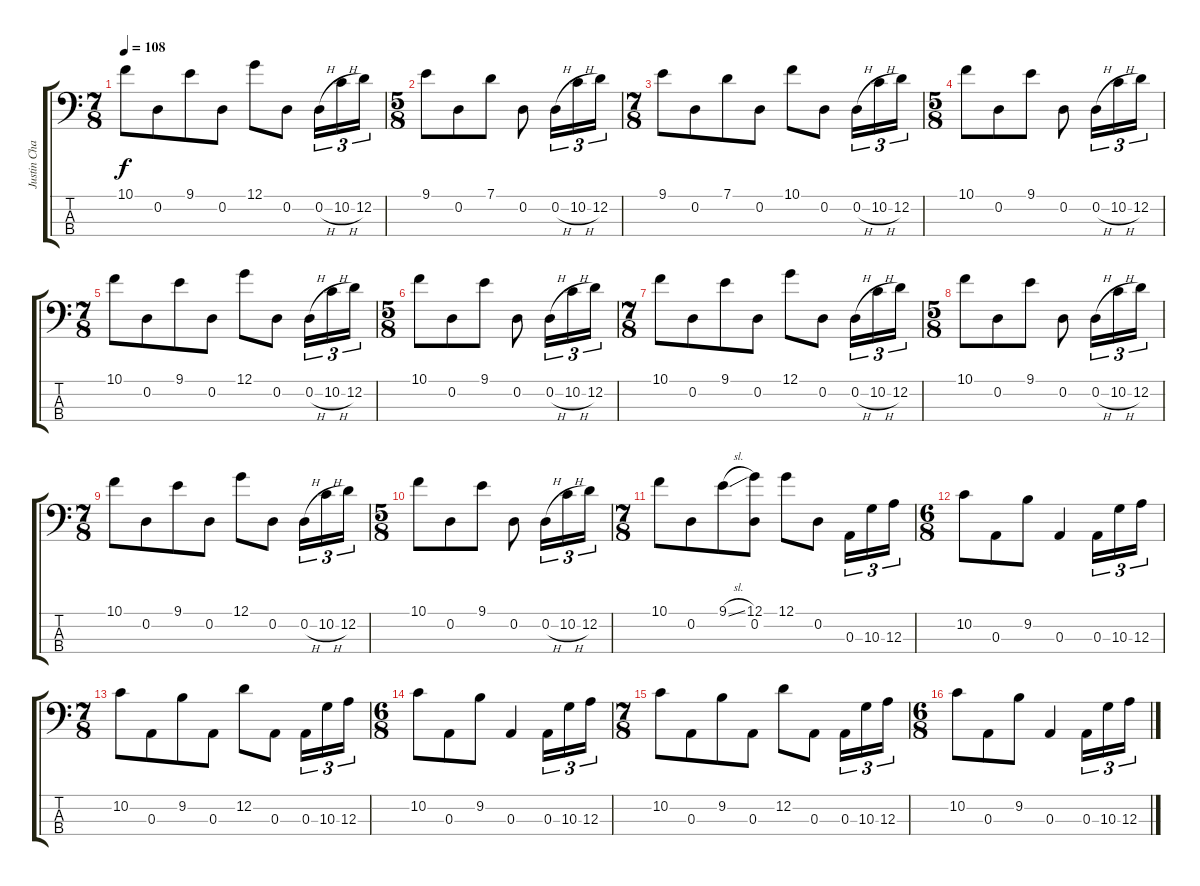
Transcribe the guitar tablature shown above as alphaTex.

\track ("Justin Chancellor" "Justin Cha") {instrument electricbasspick}
\staff {score tabs}
\tuning (G2 D2 A1 D1) {hide}
\ts (7 8)
\tempo 108
\clef f4
\ks c
10.1.8{dy f} 0.2.8 9.1.8 0.2.8 12.1.8 0.2.8 0.2{h}.16{tu (3 2)} 10.2{h}.16{tu (3 2)} 12.2.16{tu (3 2)} |
\ts (5 8)
9.1.8 0.2.8 7.1.8 0.2.8 0.2{h}.16{tu (3 2)} 10.2{h}.16{tu (3 2)} 12.2.16{tu (3 2)} |
\ts (7 8)
9.1.8 0.2.8 7.1.8 0.2.8 10.1.8 0.2.8 0.2{h}.16{tu (3 2)} 10.2{h}.16{tu (3 2)} 12.2.16{tu (3 2)} |
\ts (5 8)
10.1.8 0.2.8 9.1.8 0.2.8 0.2{h}.16{tu (3 2)} 10.2{h}.16{tu (3 2)} 12.2.16{tu (3 2)} |
\ts (7 8)
10.1.8 0.2.8 9.1.8 0.2.8 12.1.8 0.2.8 0.2{h}.16{tu (3 2)} 10.2{h}.16{tu (3 2)} 12.2.16{tu (3 2)} |
\ts (5 8)
10.1.8 0.2.8 9.1.8 0.2.8 0.2{h}.16{tu (3 2)} 10.2{h}.16{tu (3 2)} 12.2.16{tu (3 2)} |
\ts (7 8)
10.1.8 0.2.8 9.1.8 0.2.8 12.1.8 0.2.8 0.2{h}.16{tu (3 2)} 10.2{h}.16{tu (3 2)} 12.2.16{tu (3 2)} |
\ts (5 8)
10.1.8 0.2.8 9.1.8 0.2.8 0.2{h}.16{tu (3 2)} 10.2{h}.16{tu (3 2)} 12.2.16{tu (3 2)} |
\ts (7 8)
10.1.8 0.2.8 9.1.8 0.2.8 12.1.8 0.2.8 0.2{h}.16{tu (3 2)} 10.2{h}.16{tu (3 2)} 12.2.16{tu (3 2)} |
\ts (5 8)
10.1.8 0.2.8 9.1.8 0.2.8 0.2{h}.16{tu (3 2)} 10.2{h}.16{tu (3 2)} 12.2.16{tu (3 2)} |
\ts (7 8)
10.1.8 0.2.8 9.1{sl}.8 (12.1 0.2).8 12.1.8 0.2.8 0.3.16{tu (3 2)} 10.3.16{tu (3 2)} 12.3.16{tu (3 2)} |
\ts (6 8)
10.2.8 0.3.8 9.2.8 0.3.4 0.3.16{tu (3 2)} 10.3.16{tu (3 2)} 12.3.16{tu (3 2)} |
\ts (7 8)
10.2.8 0.3.8 9.2.8 0.3.8 12.2.8 0.3.8 0.3.16{tu (3 2)} 10.3.16{tu (3 2)} 12.3.16{tu (3 2)} |
\ts (6 8)
10.2.8 0.3.8 9.2.8 0.3.4 0.3.16{tu (3 2)} 10.3.16{tu (3 2)} 12.3.16{tu (3 2)} |
\ts (7 8)
10.2.8 0.3.8 9.2.8 0.3.8 12.2.8 0.3.8 0.3.16{tu (3 2)} 10.3.16{tu (3 2)} 12.3.16{tu (3 2)} |
\ts (6 8)
10.2.8 0.3.8 9.2.8 0.3.4 0.3.16{tu (3 2)} 10.3.16{tu (3 2)} 12.3.16{tu (3 2)}
